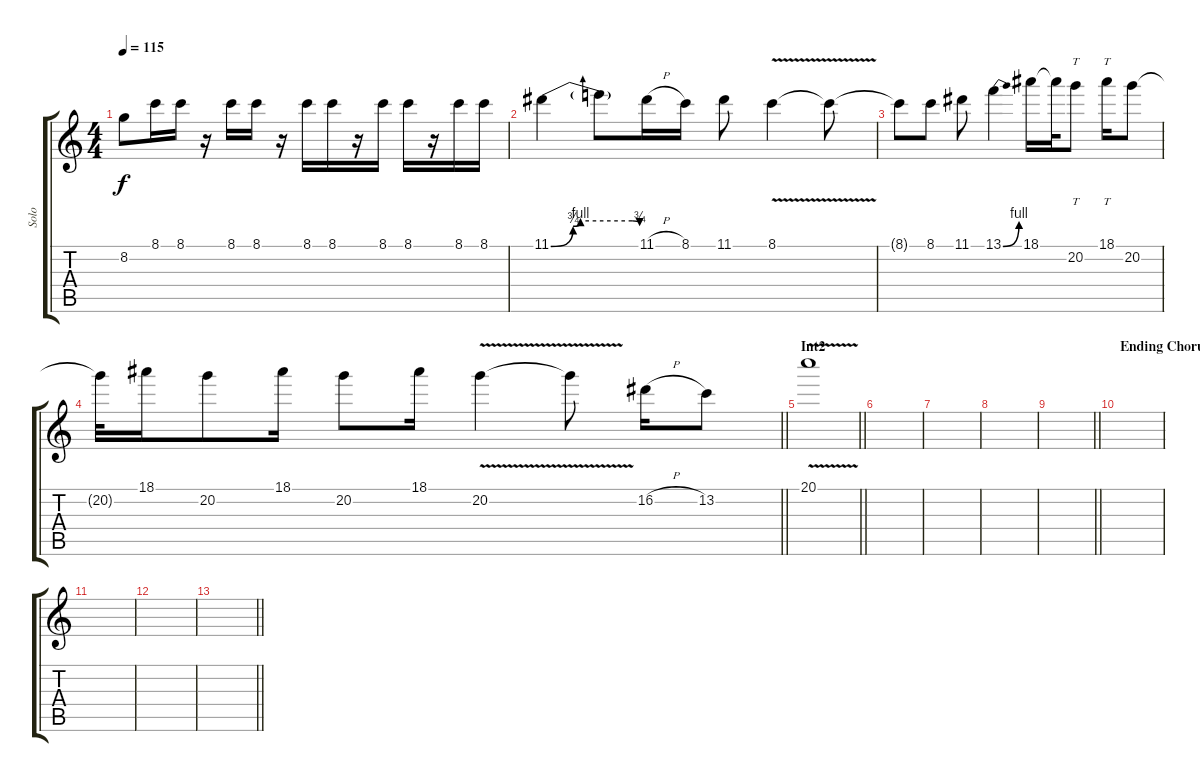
\track ("Solo" "Solo") {instrument overdrivenguitar}
\staff {score tabs}
\tuning (E4 B3 G3 D3 A2 E2) {hide}
\ts (4 4)
\tempo 115
\clef g2
\ks c
8.2{t}.8{dy f} 8.1.16 8.1.16 r.16 8.1.16 8.1.16 r.16 8.1.16 8.1.16 r.16 8.1.16 8.1.16 r.16 8.1.16 8.1.16 |
11.1{be (custom 0 0 15 3 20 4 55 4 60 3)}.4 11.1{t}.8 11.1{h}.16 8.1.16 11.1.8 8.1{v}.4 8.1{t}.8 |
8.1{t}.8 8.1.8 11.1.8 13.1{be (bend 0 0 60 4)}.4 18.1.16 18.1{t}.32 20.2.8{tt} 18.1.16{tt} 20.2.8 |
\barLineRight lightlight
20.2{t}.32 18.1.16 20.2.8 18.1.16 20.2.8 18.1.16 20.2{v}.4 20.2{t}.8 16.2{h}.16 13.2.8 |
\section ("" "Int2")
\barLineRight lightlight
20.1{v}.1 |
\section ("" "")
|
|
|
\barLineRight lightlight
|
\section ("" "Ending Chorus")
|
|
|
\barLineRight lightlight
